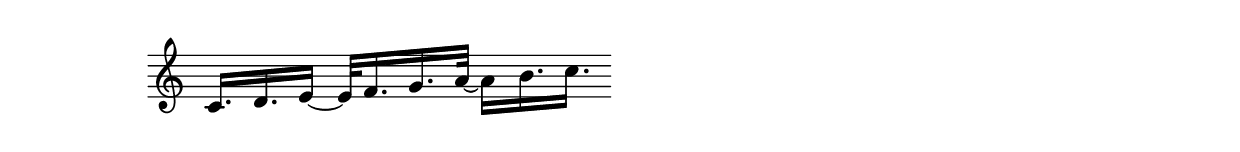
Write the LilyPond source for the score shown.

#(ly:set-option 'midi-extension "mid")
\version "2.12.3"
\include "english.ly"
\header{ 
title = ""
composer = ""
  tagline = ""  % removed 
}
%{
                        .
S--R--G- -m--P--D --N--S-- 
 %}
  
melody = {
\once \override Staff.TimeSignature #'stencil = ##f
\clef treble
\key c \major
\autoBeamOn  
\cadenzaOn
c'16.[   d'16.   e'16]~  e'32[ f'16.   g'16.   a'32]~ a'16[  b'16.   c''16.]  
}

text = \lyricmode {
  
}

\score{

<<
  \new Voice = "one" {
    \melody
  }
  \new Lyrics \lyricsto "one" \text
>>
\layout {
  \context {
       \Score
    \remove "Bar_number_engraver"
  } 
  }
\midi { 
  \context {
    \Score
    tempoWholesPerMinute = #(ly:make-moment 200 4)
   }
 }
}
